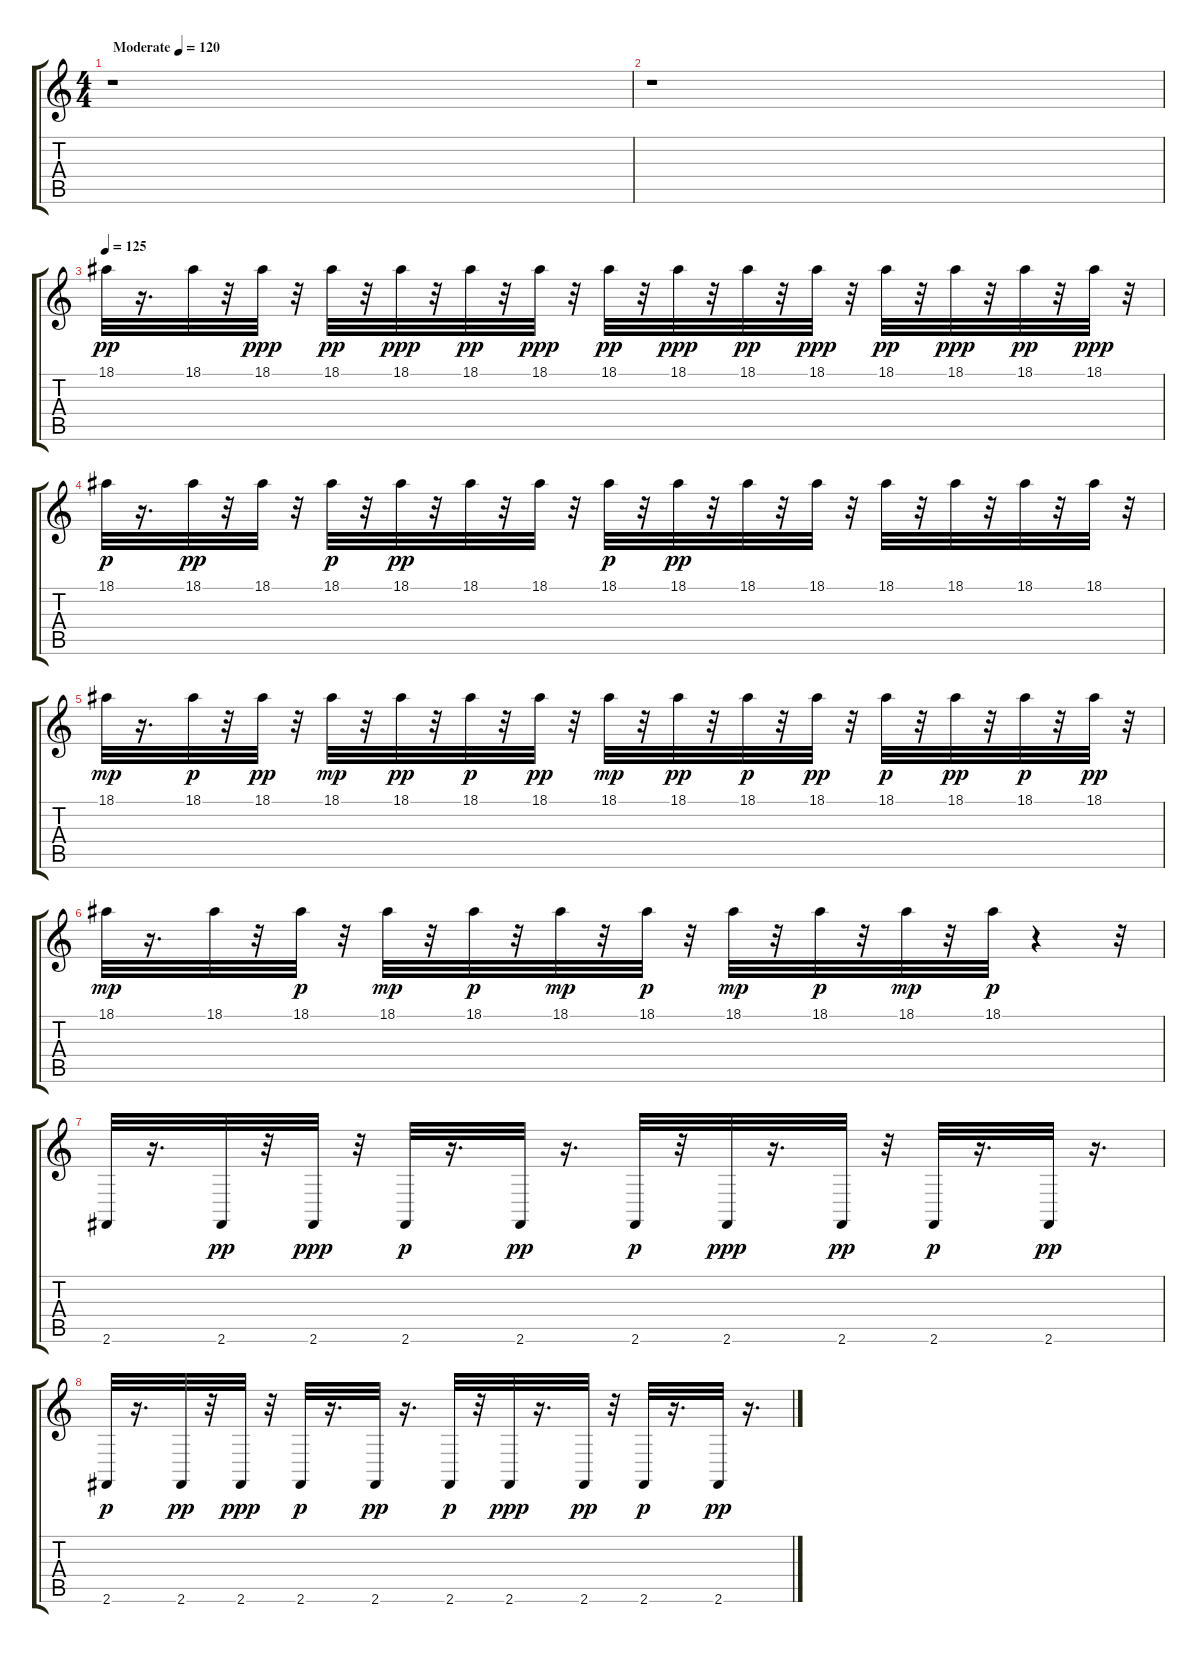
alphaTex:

\track "" {instrument acousticgrandpiano}
\staff {score tabs}
\tuning (E4 B3 G3 D3 A2 E2) {hide}
\ts (4 4)
\tempo (120 "Moderate")
\clef g2
\ks c
r.1{dy pp instrument acousticgrandpiano} |
r.1 |
\tempo 125
18.1.32 r.16{d} 18.1.32 r.32 18.1.32{dy ppp} r.32 18.1.32{dy pp} r.32 18.1.32{dy ppp} r.32 18.1.32{dy pp} r.32 18.1.32{dy ppp} r.32 18.1.32{dy pp} r.32 18.1.32{dy ppp} r.32 18.1.32{dy pp} r.32 18.1.32{dy ppp} r.32 18.1.32{dy pp} r.32 18.1.32{dy ppp} r.32 18.1.32{dy pp} r.32 18.1.32{dy ppp} r.32 |
18.1.32{dy p} r.16{d} 18.1.32{dy pp} r.32 18.1.32 r.32 18.1.32{dy p} r.32 18.1.32{dy pp} r.32 18.1.32 r.32 18.1.32 r.32 18.1.32{dy p} r.32 18.1.32{dy pp} r.32 18.1.32 r.32 18.1.32 r.32 18.1.32 r.32 18.1.32 r.32 18.1.32 r.32 18.1.32 r.32 |
18.1.32{dy mp} r.16{d} 18.1.32{dy p} r.32 18.1.32{dy pp} r.32 18.1.32{dy mp} r.32 18.1.32{dy pp} r.32 18.1.32{dy p} r.32 18.1.32{dy pp} r.32 18.1.32{dy mp} r.32 18.1.32{dy pp} r.32 18.1.32{dy p} r.32 18.1.32{dy pp} r.32 18.1.32{dy p} r.32 18.1.32{dy pp} r.32 18.1.32{dy p} r.32 18.1.32{dy pp} r.32 |
18.1.32{dy mp} r.16{d} 18.1.32 r.32 18.1.32{dy p} r.32 18.1.32{dy mp} r.32 18.1.32{dy p} r.32 18.1.32{dy mp} r.32 18.1.32{dy p} r.32 18.1.32{dy mp} r.32 18.1.32{dy p} r.32 18.1.32{dy mp} r.32 18.1.32{dy p} r.4 r.32 |
2.6.32 r.16{d} 2.6.32{dy pp} r.32 2.6.32{dy ppp} r.32 2.6.32{dy p} r.16{d} 2.6.32{dy pp} r.16{d} 2.6.32{dy p} r.32 2.6.32{dy ppp} r.16{d} 2.6.32{dy pp} r.32 2.6.32{dy p} r.16{d} 2.6.32{dy pp} r.16{d} |
2.6.32{dy p} r.16{d} 2.6.32{dy pp} r.32 2.6.32{dy ppp} r.32 2.6.32{dy p} r.16{d} 2.6.32{dy pp} r.16{d} 2.6.32{dy p} r.32 2.6.32{dy ppp} r.16{d} 2.6.32{dy pp} r.32 2.6.32{dy p} r.16{d} 2.6.32{dy pp} r.16{d}
